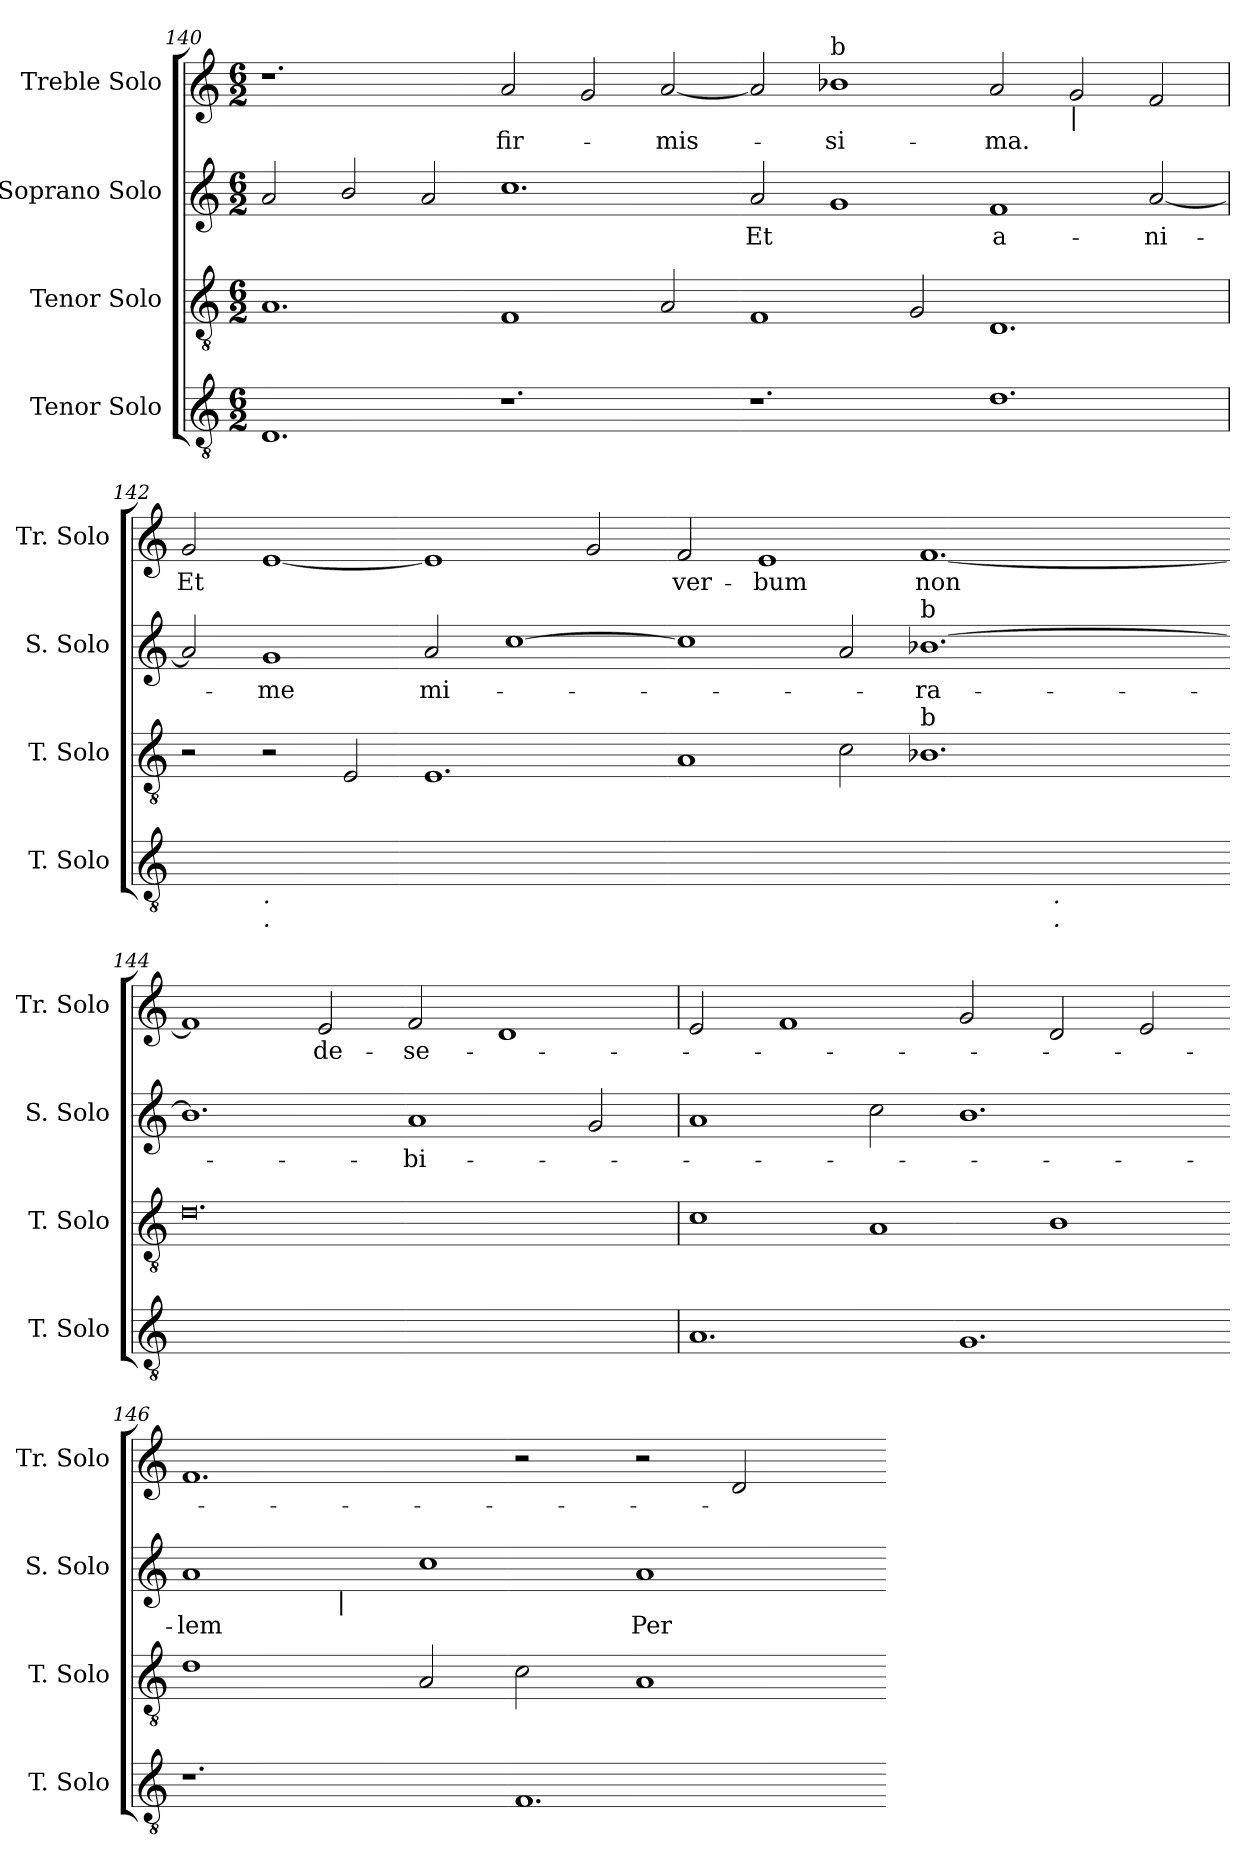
**kern	**kern	**kern	**text	**kern	**text
*part4	*part3	*part2	*part2	*part1	*part1
*staff4	*staff3	*staff2	*staff2	*staff1	*staff1
*I"Tenor Solo	*I"Tenor Solo	*I"Soprano Solo	*	*I"Treble Solo	*
*I'T. Solo	*I'T. Solo	*I'S. Solo	*	*I'Tr. Solo	*
*clefGv2	*clefGv2	*clefG2	*	*clefG2	*
*ITrd7c12	*ITrd7c12	*	*	*	*
*k[]	*k[]	*k[]	*	*k[]	*
*M6/2	*M6/2	*M6/2	*	*M6/2	*
=140	=140	=140	=140	=140	=140
1.DDi	1.AAi	2ai/	.	1.r	.
.	.	2bi/	.	.	.
.	.	2ai/	.	.	.
!	!	!	!	!	!LO:LY:b:color=#000000
1.r	1FFi	1.cci	.	2ai/	fir-
.	.	.	.	2gi/	.
!	!	!	!	!	!LO:LY:b:color=#000000
.	2AAi/	.	.	[<2ai/	-mis-
=141-	=141-	=141-	=141-	=141-	=141-
!	!	!	!LO:LY:b:color=#000000	!	!
1.r	1FFi	2ai/	Et	2ai/]	.
!	!	!	!	!LO:TX:a:t=b	!
!	!	!	!	!	!LO:LY:b:color=#000000
.	.	1gi	.	1b-i	-si-
.	2GGi/	.	.	.	.
!	!	!	!LO:LY:b:color=#000000	!	!
!	!	!	!	!	!LO:LY:b:color=#000000
1.Di	1.DDi	1fi	a-	2ai/	-ma.
!	!	!	!	!LO:TX:b:i:t=|	!
.	.	.	.	2gi/	.
!	!	!	!LO:LY:b:color=#000000	!	!
.	.	[<2ai/	-ni-	2fi/	.
=142	=142	=142	=142	=142	=142
!	!	!	!	!	!LO:LY:b:color=#000000
*^	*	*	*	*	*
[>0.Ciyy	2ryy	2r	2ai/]	.	2gi/	Et
!	!LO:TX:b:i:t=.	!	!	!	!	!
!	!LO:TX:b:i:t=.	!	!	!	!	!
!	!	!	!	!LO:LY:b:color=#000000	!	!
.	1ryy	2r	1gi	-me	[<1ei	.
.	.	2EEi/	.	.	.	.
!	!	!	!	!LO:LY:b:color=#000000	!	!
.	1.ryy	1.EEi	2ai/	mi-	1ei]	.
.	.	.	[>1cci	.	.	.
.	.	.	.	.	2gi/	.
=143-	=143-	=143-	=143-	=143-	=143-	=143-
!	!	!	!	!	!	!LO:LY:b:color=#000000
1.Ciyy]	1ryy	1AAi	1cci]	.	2fi/	ver-
!	!	!	!	!	!	!LO:LY:b:color=#000000
.	.	.	.	.	1ei	-bum
.	1ryy	2Ci\	2ai/	.	.	.
!	!	!	!	!LO:LY:b:color=#000000	!	!
!	!	!	!LO:TX:a:t=b	!	!	!
!	!	!LO:TX:a:t=b	!	!	!	!
!	!	!	!	!	!	!LO:LY:b:color=#000000
[>1.Diyy	.	1.BB-i	[<1.b-i	-ra-	[<1.fi	non
.	16ryy	.	.	.	.	.
.	32ryy	.	.	.	.	.
.	64ryy	.	.	.	.	.
.	256ryy	.	.	.	.	.
!	!LO:TX:b:i:t=.	!	!	!	!	!
!	!LO:TX:b:i:t=.	!	!	!	!	!
.	2ryy	.	.	.	.	.
.	4ryy	.	.	.	.	.
.	8ryy	.	.	.	.	.
.	128.ryy	.	.	.	.	.
*v	*v	*	*	*	*	*
=144-	=144-	=144-	=144-	=144-	=144-
0.Diyy]	0.Di	1.b-i]	.	1fi]	.
!	!	!	!	!	!LO:LY:b:color=#000000
.	.	.	.	2ei/	de-
!	!	!	!LO:LY:b:color=#000000	!	!
!	!	!	!	!	!LO:LY:b:color=#000000
.	.	1ai	-bi-	2fi/	-se-
.	.	.	.	1di	.
.	.	2gi/	.	.	.
!!LO:PB:g=z
=145	=145	=145	=145	=145	=145
1.AAi	1Ci	1ai	.	2ei/	.
.	.	.	.	1fi	.
.	1AAi	2cci\	.	.	.
1.GGi	.	1.bi	.	2gi/	.
.	1BBi	.	.	2di/	.
.	.	.	.	2ei/	.
=146-	=146-	=146-	=146-	=146-	=146-
!	!	!	!LO:LY:b:color=#000000	!	!
*	*	*^	*	*	*
1.r	1Di	1ai	2ryy	-lem	1.fi	.
.	.	.	16ryy	.	.	.
.	.	.	32ryy	.	.	.
.	.	.	64ryy	.	.	.
.	.	.	1024ryy	.	.	.
!	!	!	!LO:TX:b:i:t=|	!	!	!
.	.	.	1ryy	.	.	.
.	2AAi/	1cci	.	.	.	.
1.FFi	2Ci\	.	.	.	2r	.
.	.	.	1ryy	.	.	.
!	!	!	!	!LO:LY:b:color=#000000	!	!
.	1AAi	1ai	.	Per-	2r	.
.	.	.	.	.	2di/	.
.	.	.	4ryy	.	.	.
.	.	.	8ryy	.	.	.
.	.	.	128...ryy	.	.	.
*	*	*v	*v	*	*	*
=-	=-	=-	=-	=-	=-
*-	*-	*-	*-	*-	*-
